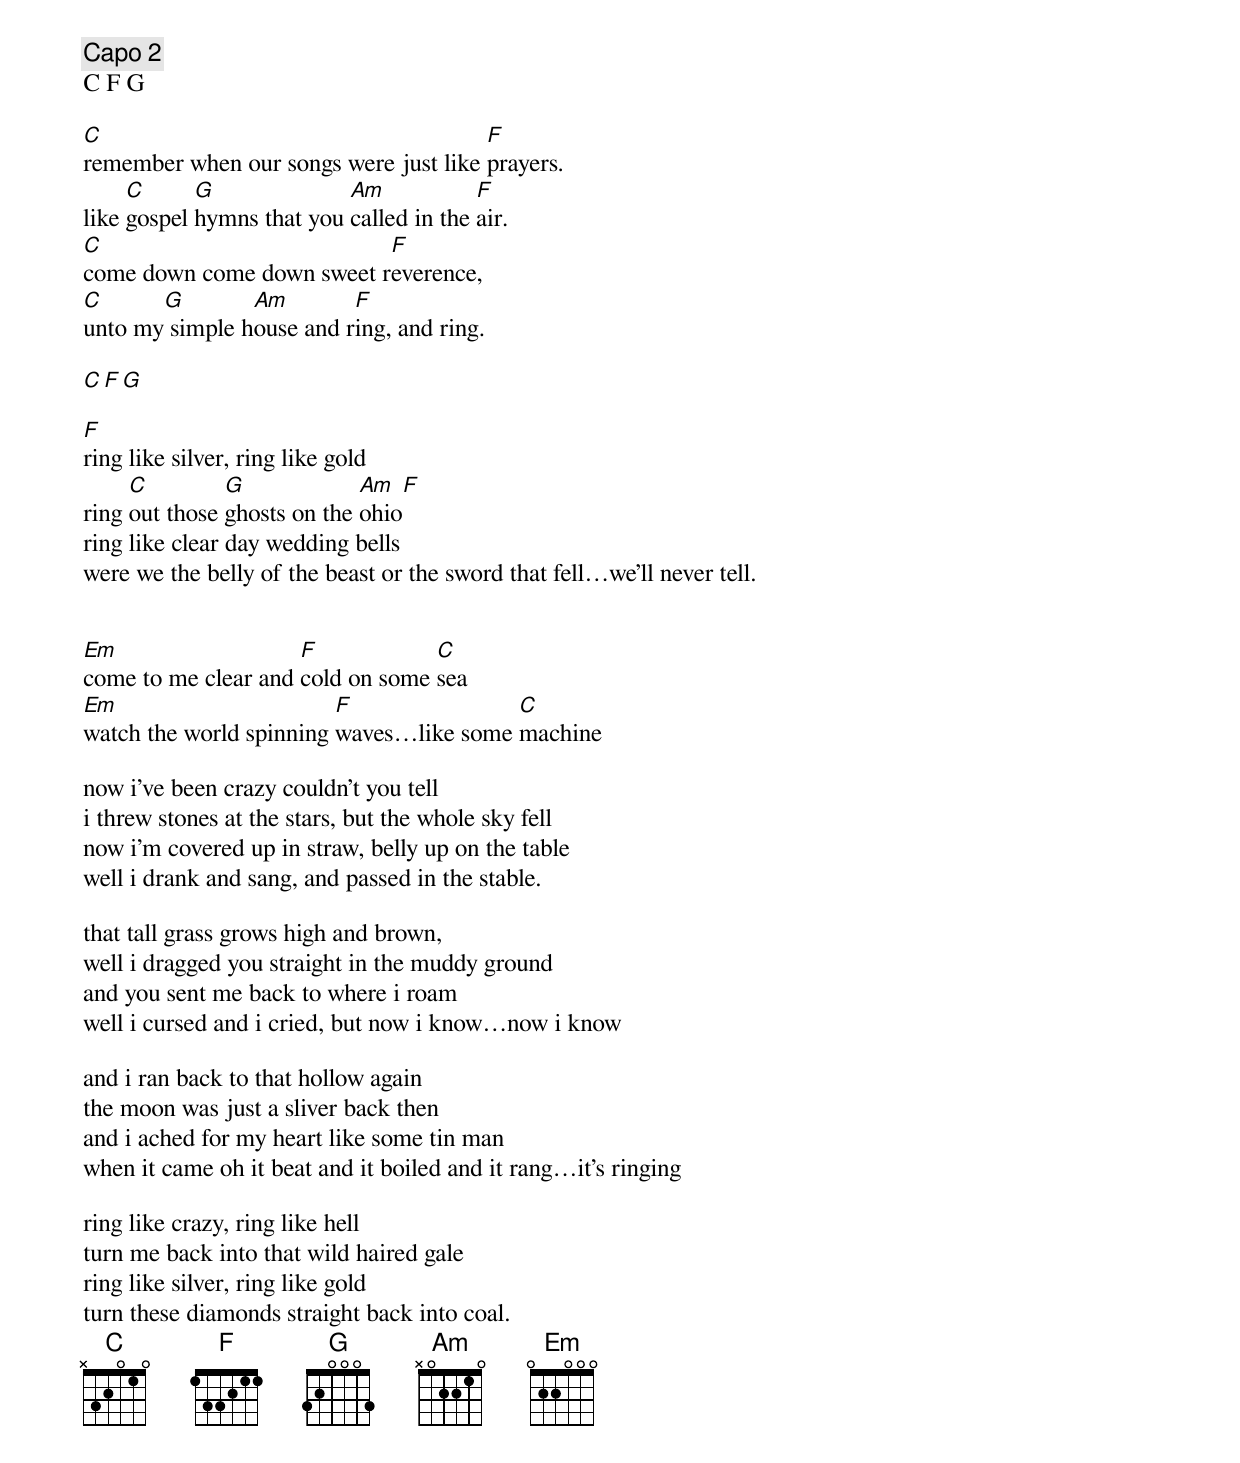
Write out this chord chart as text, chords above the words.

{{< youtube RH6Ad8q-kas >}}

Capo 2
C F G

C                                      F
remember when our songs were just like prayers.
     C      G              Am            F
like gospel hymns that you called in the air.
C                          F
come down come down sweet reverence,
C      G        Am        F
unto my simple house and ring, and ring.

C F G

F
ring like silver, ring like gold
     C         G             Am  F
ring out those ghosts on the ohio
ring like clear day wedding bells
were we the belly of the beast or the sword that fell…we’ll never tell.


Em                   F            C
come to me clear and cold on some sea
Em                       F               C
watch the world spinning waves…like some machine

now i’ve been crazy couldn’t you tell
i threw stones at the stars, but the whole sky fell
now i’m covered up in straw, belly up on the table
well i drank and sang, and passed in the stable.

that tall grass grows high and brown,
well i dragged you straight in the muddy ground
and you sent me back to where i roam
well i cursed and i cried, but now i know…now i know

and i ran back to that hollow again
the moon was just a sliver back then
and i ached for my heart like some tin man
when it came oh it beat and it boiled and it rang…it’s ringing

ring like crazy, ring like hell
turn me back into that wild haired gale
ring like silver, ring like gold
turn these diamonds straight back into coal.
